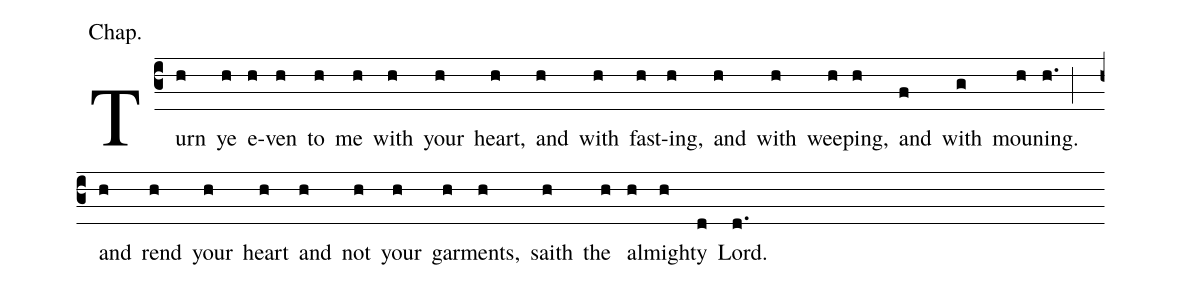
annotation: Chap.;
%%
(c3) Turn(h) ye(h) e(h)ven(h) to(h) me(h) with(h) your(h) heart,(h) and(h) with(h) fast(h)ing,(h) and(h) with(h) weep(h)ing,(h) and(f) with(g) moun(h)ing.(h.;) and(h) rend(h) your(h) heart(h) and(h) not(h) your(h) gar(h)ments,(h) saith(h) the(h) al(h)migh(h)ty(d) Lord.(d.)
